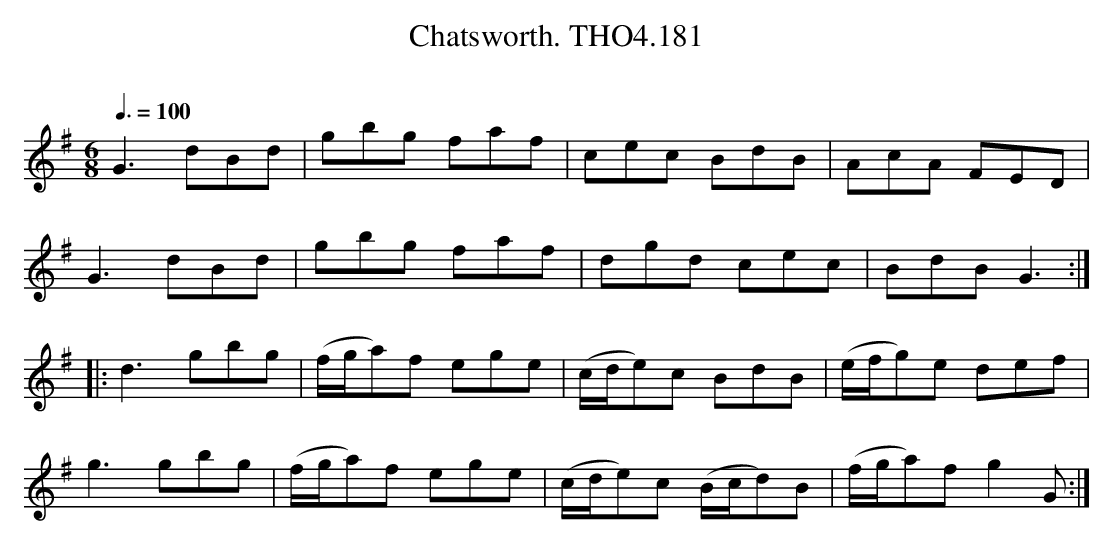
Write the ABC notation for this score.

X:1
T:Chatsworth. THO4.181
O:
M:6/8
L:1/8
Q:3/8=100
K:G
G3 dBd|gbg faf|cec BdB|AcA FED|
G3 dBd|gbg faf|dgd cec|BdB G3:|
|:d3 gbg|(f/g/a)f ege|(c/d/e)c BdB|(e/f/g)e def|
g3 gbg|(f/g/a)f ege|(c/d/e)c (B/c/d)B|(f/g/a)f g2 G:|
